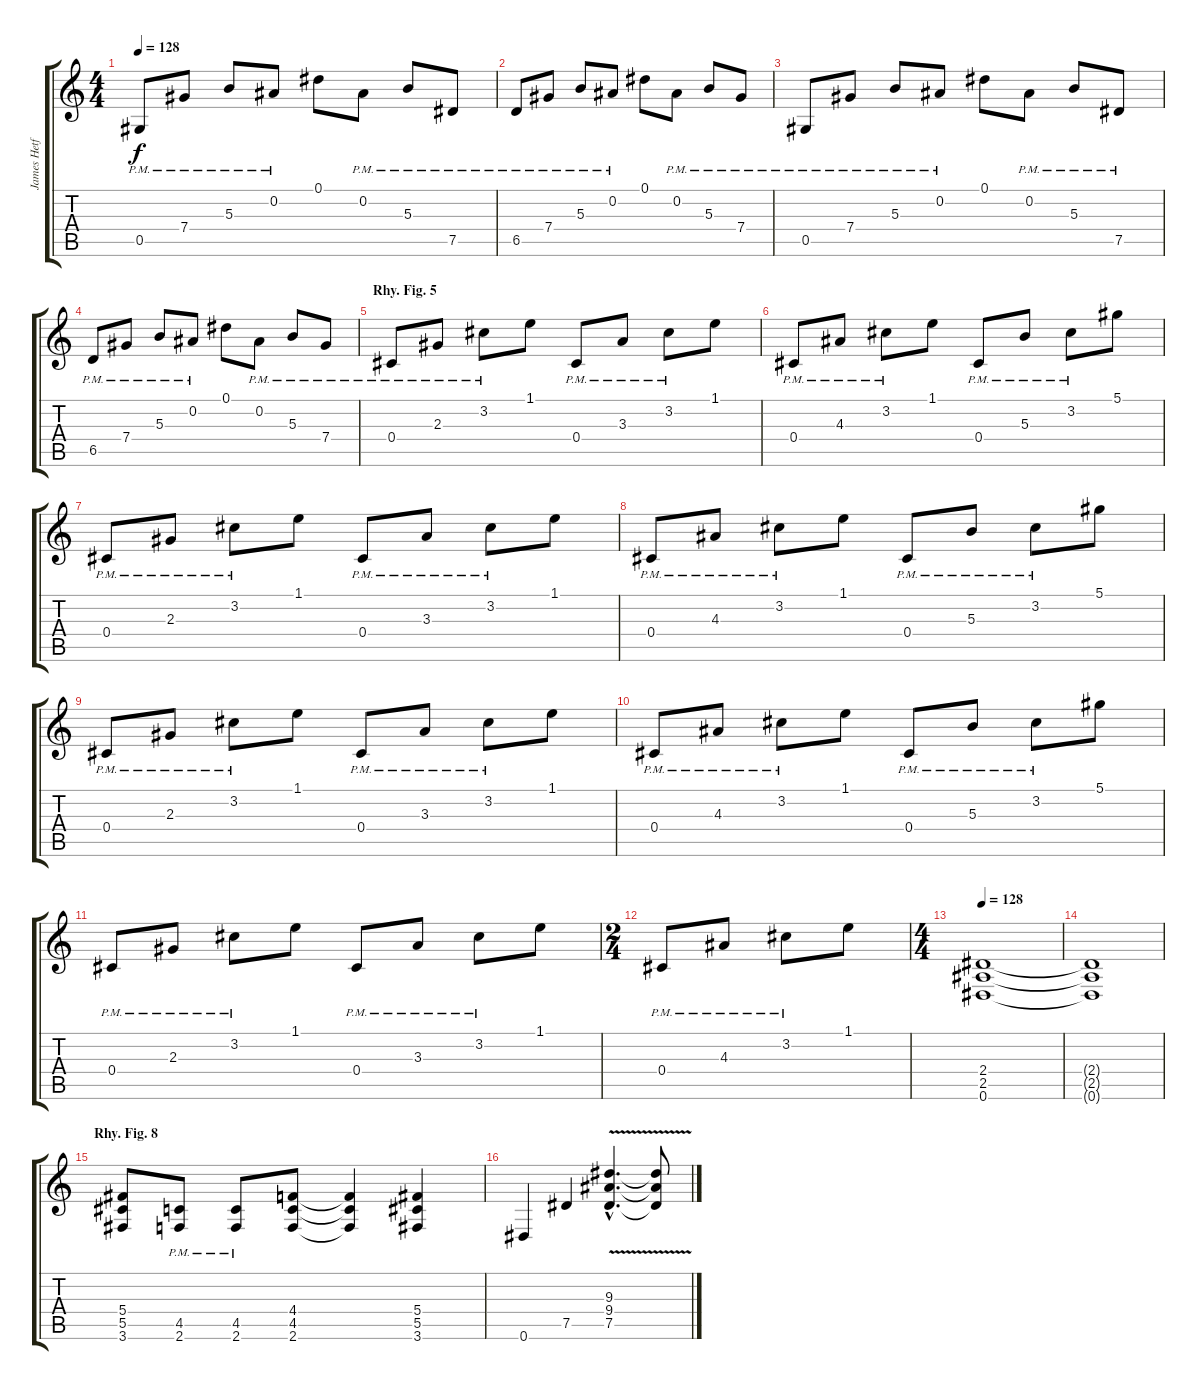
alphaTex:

\track ("James Hetfield (Guitar)" "James Hetf") {instrument electricguitarclean}
\staff {score tabs}
\tuning (Eb4 Bb3 Gb3 Db3 Ab2 Eb2) {hide}
\ts (4 4)
\tempo 128
\clef g2
\ks c
0.5{pm}.8{dy f} 7.4{pm}.8 5.3{pm}.8 0.2{pm}.8 0.1.8 0.2{pm}.8 5.3{pm}.8 7.5{pm}.8 |
6.5{pm}.8 7.4{pm}.8 5.3{pm}.8 0.2{pm}.8 0.1.8 0.2{pm}.8 5.3{pm}.8 7.4{pm}.8 |
0.5{pm}.8 7.4{pm}.8 5.3{pm}.8 0.2{pm}.8 0.1.8 0.2{pm}.8 5.3{pm}.8 7.5{pm}.8 |
6.5{pm}.8 7.4{pm}.8 5.3{pm}.8 0.2{pm}.8 0.1.8 0.2{pm}.8 5.3{pm}.8 7.4{pm}.8 |
\section ("" "Rhy. Fig. 5")
0.4{pm}.8 2.3{pm}.8 3.2{pm}.8 1.1.8 0.4{pm}.8 3.3{pm}.8 3.2{pm}.8 1.1.8 |
0.4{pm}.8 4.3{pm}.8 3.2{pm}.8 1.1.8 0.4{pm}.8 5.3{pm}.8 3.2{pm}.8 5.1.8 |
0.4{pm}.8 2.3{pm}.8 3.2{pm}.8 1.1.8 0.4{pm}.8 3.3{pm}.8 3.2{pm}.8 1.1.8 |
0.4{pm}.8 4.3{pm}.8 3.2{pm}.8 1.1.8 0.4{pm}.8 5.3{pm}.8 3.2{pm}.8 5.1.8 |
0.4{pm}.8 2.3{pm}.8 3.2{pm}.8 1.1.8 0.4{pm}.8 3.3{pm}.8 3.2{pm}.8 1.1.8 |
0.4{pm}.8 4.3{pm}.8 3.2{pm}.8 1.1.8 0.4{pm}.8 5.3{pm}.8 3.2{pm}.8 5.1.8 |
0.4{pm}.8 2.3{pm}.8 3.2{pm}.8 1.1.8 0.4{pm}.8 3.3{pm}.8 3.2{pm}.8 1.1.8 |
\ts (2 4)
0.4{pm}.8 4.3{pm}.8 3.2{pm}.8 1.1.8 |
\ts (4 4)
\tempo 128
(2.4 2.5 0.6).1 |
(2.4{t} 2.5{t} 0.6{t}).1 |
\section ("" "Rhy. Fig. 8")
(5.4 5.5 3.6).8 (4.5{pm} 2.6{pm}).8 (4.5{pm} 2.6{pm}).8 (4.4 4.5 2.6).8 (4.4{t} 4.5{t} 2.6{t}).4 (5.4 5.5 3.6).4 |
0.6.4 7.5.4 (9.3{v hac} 9.4{v hac} 7.5{v hac}).4{d} (9.3{t} 9.4{t} 7.5{t}).8
